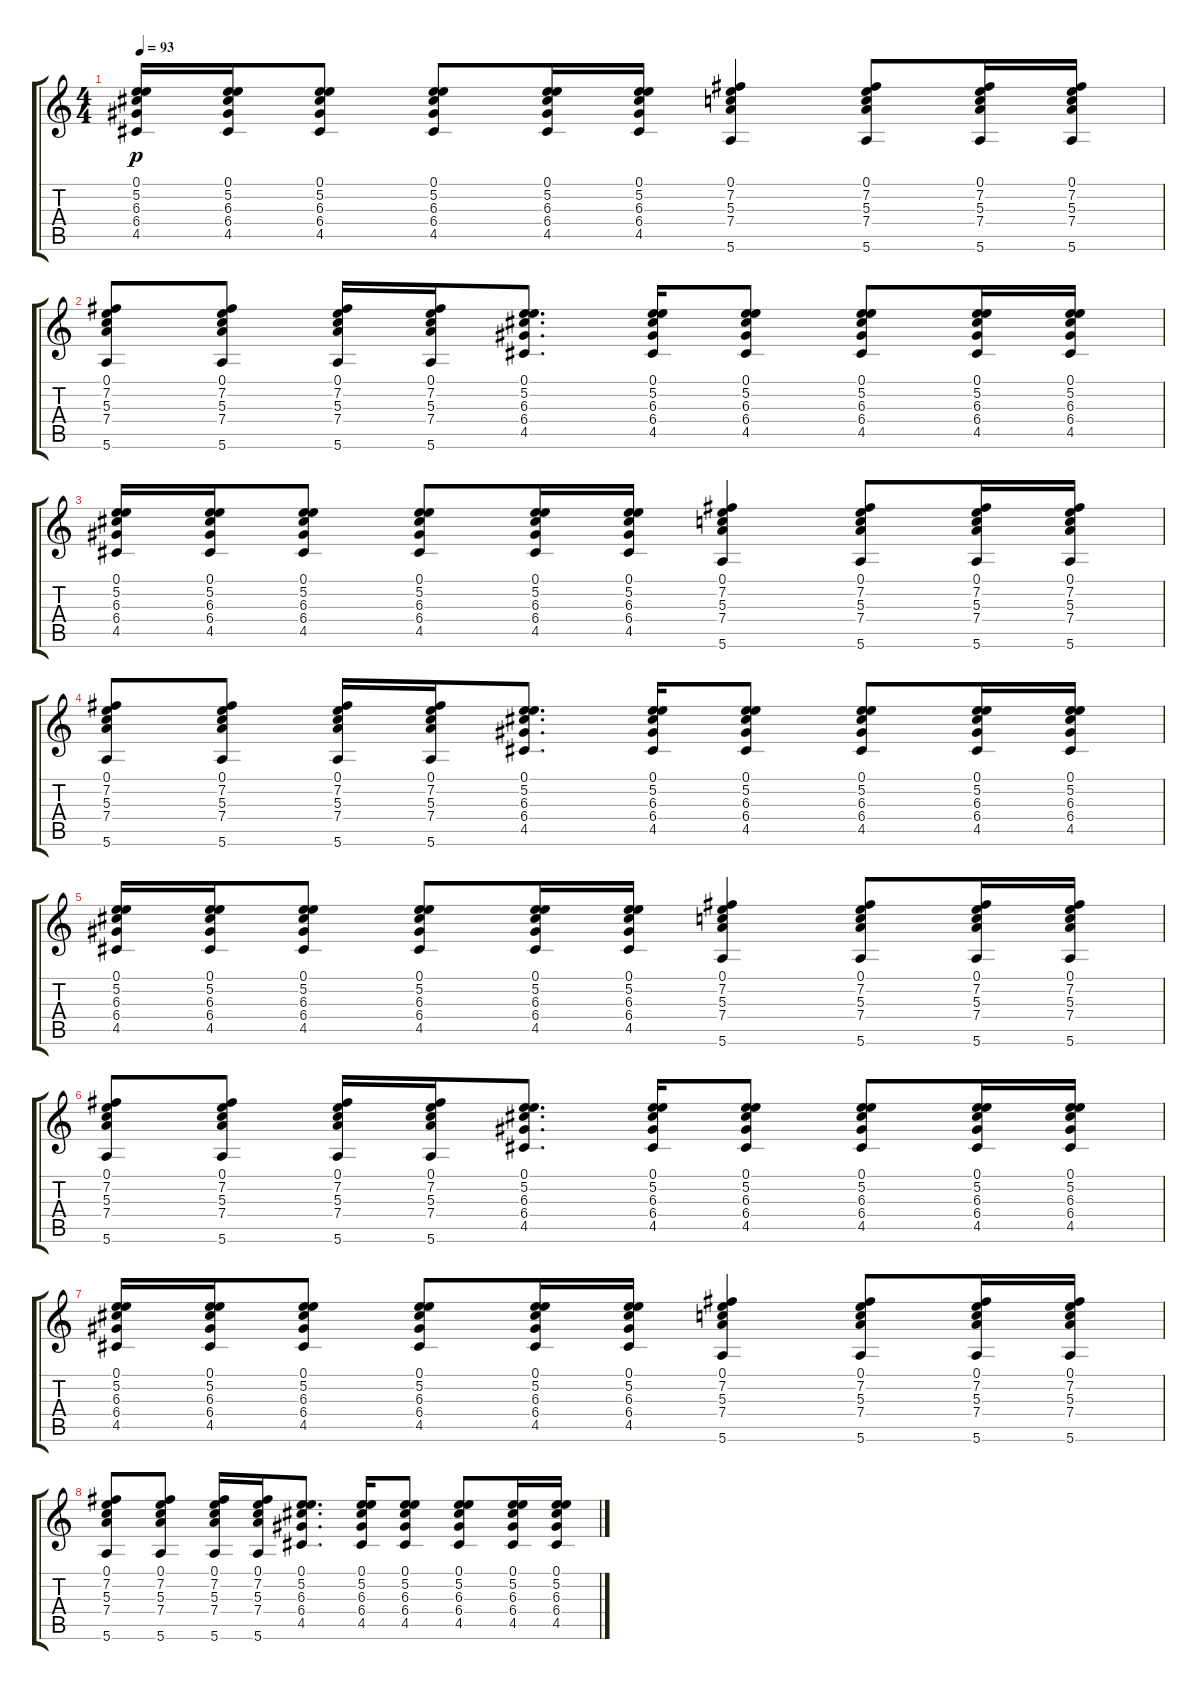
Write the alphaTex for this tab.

\track "" {instrument acousticguitarsteel}
\staff {score tabs}
\tuning (E4 B3 G3 D3 A2 E2) {hide}
\ts (4 4)
\tempo 93
\clef g2
\ks c
(0.1 5.2 6.3 6.4 4.5).16{dy p} (0.1 5.2 6.3 6.4 4.5).16 (0.1 5.2 6.3 6.4 4.5).8 (0.1 5.2 6.3 6.4 4.5).8 (0.1 5.2 6.3 6.4 4.5).16 (0.1 5.2 6.3 6.4 4.5).16 (0.1 7.2 5.3 7.4 5.6).4 (0.1 7.2 5.3 7.4 5.6).8 (0.1 7.2 5.3 7.4 5.6).16 (0.1 7.2 5.3 7.4 5.6).16 |
(0.1 7.2 5.3 7.4 5.6).8 (0.1 7.2 5.3 7.4 5.6).8 (0.1 7.2 5.3 7.4 5.6).16 (0.1 7.2 5.3 7.4 5.6).16 (0.1 5.2 6.3 6.4 4.5).8{d} (0.1 5.2 6.3 6.4 4.5).16 (0.1 5.2 6.3 6.4 4.5).8 (0.1 5.2 6.3 6.4 4.5).8 (0.1 5.2 6.3 6.4 4.5).16 (0.1 5.2 6.3 6.4 4.5).16 |
(0.1 5.2 6.3 6.4 4.5).16 (0.1 5.2 6.3 6.4 4.5).16 (0.1 5.2 6.3 6.4 4.5).8 (0.1 5.2 6.3 6.4 4.5).8 (0.1 5.2 6.3 6.4 4.5).16 (0.1 5.2 6.3 6.4 4.5).16 (0.1 7.2 5.3 7.4 5.6).4 (0.1 7.2 5.3 7.4 5.6).8 (0.1 7.2 5.3 7.4 5.6).16 (0.1 7.2 5.3 7.4 5.6).16 |
(0.1 7.2 5.3 7.4 5.6).8 (0.1 7.2 5.3 7.4 5.6).8 (0.1 7.2 5.3 7.4 5.6).16 (0.1 7.2 5.3 7.4 5.6).16 (0.1 5.2 6.3 6.4 4.5).8{d} (0.1 5.2 6.3 6.4 4.5).16 (0.1 5.2 6.3 6.4 4.5).8 (0.1 5.2 6.3 6.4 4.5).8 (0.1 5.2 6.3 6.4 4.5).16 (0.1 5.2 6.3 6.4 4.5).16 |
(0.1 5.2 6.3 6.4 4.5).16 (0.1 5.2 6.3 6.4 4.5).16 (0.1 5.2 6.3 6.4 4.5).8 (0.1 5.2 6.3 6.4 4.5).8 (0.1 5.2 6.3 6.4 4.5).16 (0.1 5.2 6.3 6.4 4.5).16 (0.1 7.2 5.3 7.4 5.6).4 (0.1 7.2 5.3 7.4 5.6).8 (0.1 7.2 5.3 7.4 5.6).16 (0.1 7.2 5.3 7.4 5.6).16 |
(0.1 7.2 5.3 7.4 5.6).8 (0.1 7.2 5.3 7.4 5.6).8 (0.1 7.2 5.3 7.4 5.6).16 (0.1 7.2 5.3 7.4 5.6).16 (0.1 5.2 6.3 6.4 4.5).8{d} (0.1 5.2 6.3 6.4 4.5).16 (0.1 5.2 6.3 6.4 4.5).8 (0.1 5.2 6.3 6.4 4.5).8 (0.1 5.2 6.3 6.4 4.5).16 (0.1 5.2 6.3 6.4 4.5).16 |
(0.1 5.2 6.3 6.4 4.5).16 (0.1 5.2 6.3 6.4 4.5).16 (0.1 5.2 6.3 6.4 4.5).8 (0.1 5.2 6.3 6.4 4.5).8 (0.1 5.2 6.3 6.4 4.5).16 (0.1 5.2 6.3 6.4 4.5).16 (0.1 7.2 5.3 7.4 5.6).4 (0.1 7.2 5.3 7.4 5.6).8 (0.1 7.2 5.3 7.4 5.6).16 (0.1 7.2 5.3 7.4 5.6).16 |
(0.1 7.2 5.3 7.4 5.6).8 (0.1 7.2 5.3 7.4 5.6).8 (0.1 7.2 5.3 7.4 5.6).16 (0.1 7.2 5.3 7.4 5.6).16 (0.1 5.2 6.3 6.4 4.5).8{d} (0.1 5.2 6.3 6.4 4.5).16 (0.1 5.2 6.3 6.4 4.5).8 (0.1 5.2 6.3 6.4 4.5).8 (0.1 5.2 6.3 6.4 4.5).16 (0.1 5.2 6.3 6.4 4.5).16
